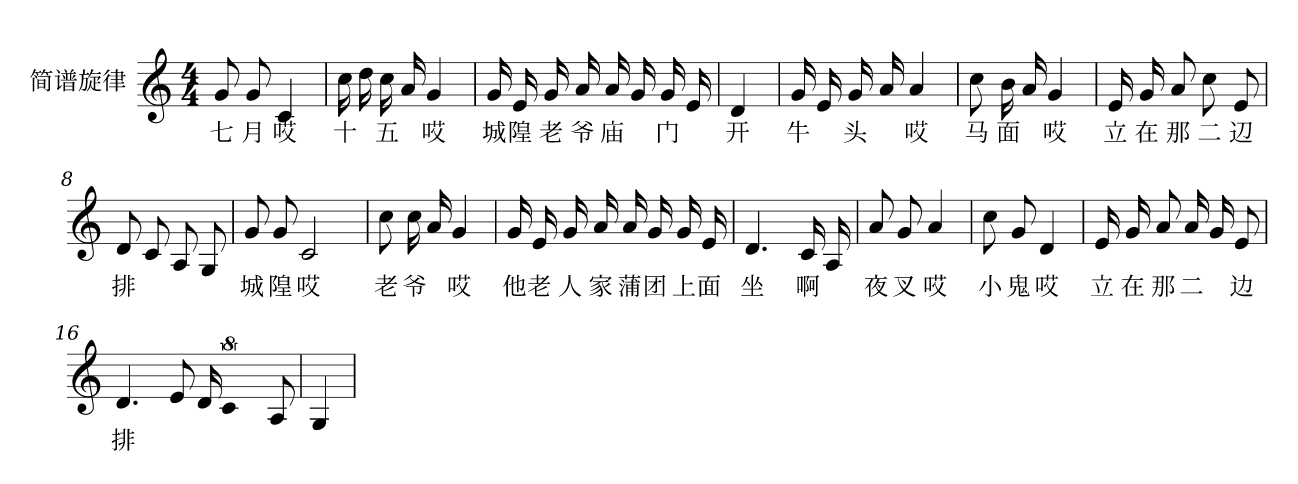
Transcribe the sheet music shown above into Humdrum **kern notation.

**kern	**text
*part1	*part1
*staff1	*staff1
*I"简谱旋律	*
*k[]	*
*M4/4	*
=1	=1
8g	七
8g	月
4c	哎
=2	=2
16cc	十
16dd	.
16cc	五
16a	.
4g	哎
=3	=3
16g	城
16e	隍
16g	老
16a	爷
16a	庙
16g	.
16g	门
16e	.
=4	=4
4d	开
=5	=5
16g	牛
16e	.
16g	头
16a	.
4a	哎
=6	=6
8cc	马
16b	面
16a	.
4g	哎
=7	=7
16e	立
16g	在
8a	那
8cc	二
8e	辺
=8	=8
8d	排
8c	.
8A	.
8G	.
=9	=9
8g	城
8g	隍
2c	哎
=10	=10
8cc	老
16cc	爷
16a	.
4g	哎
=11	=11
16g	他
16e	老
16g	人
16a	家
16a	蒲
16g	团
16g	上
16e	面
=12	=12
4.d	坐
16c	啊
16A	.
=13	=13
8a	夜
8g	叉
4a	哎
=14	=14
8cc	小
8g	鬼
4d	哎
=15	=15
16e	立
16g	在
8a	那
16a	二
16g	.
8e	边
=16	=16
4.d	排
8e	.
16d	.
!LO:N:vis=4	!
16%5c	.
8A	.
=17	=17
4G	.
=	=
*-	*-
